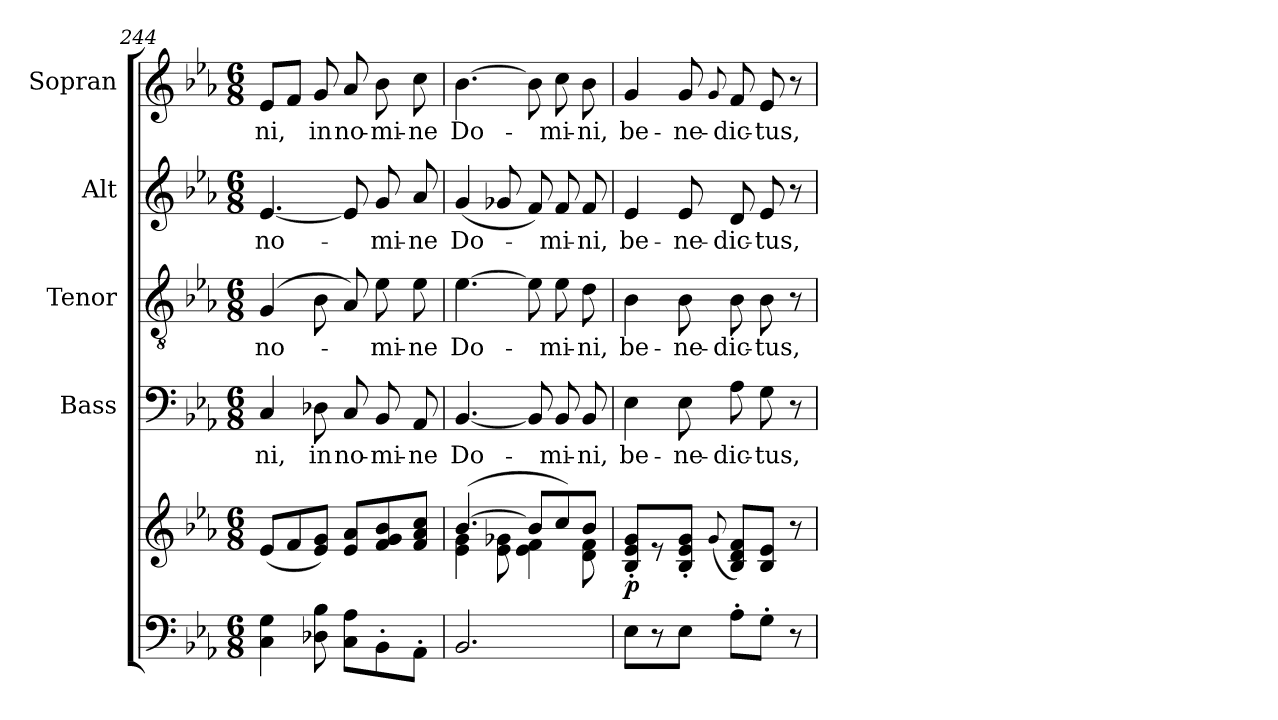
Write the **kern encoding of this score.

**kern	**kern	**dynam	**kern	**text	**kern	**text	**kern	**text	**kern	**text
*part5	*part5	*part5	*part4	*part4	*part3	*part3	*part2	*part2	*part1	*part1
*staff6	*staff5	*staff5/6	*staff4	*staff4	*staff3	*staff3	*staff2	*staff2	*staff1	*staff1
*	*	*	*I"Bass	*	*I"Tenor	*	*I"Alt	*	*I"Sopran	*
*	*	*	*I'B.	*	*I'T.	*	*I'A.	*	*I'S.	*
!!LO:PB:g=z
*clefF4	*clefG2	*	*clefF4	*	*clefGv2	*	*clefG2	*	*clefG2	*
*k[b-e-a-]	*k[b-e-a-]	*	*k[b-e-a-]	*	*k[b-e-a-]	*	*k[b-e-a-]	*	*k[b-e-a-]	*
*E-:	*E-:	*	*E-:	*	*E-:	*	*E-:	*	*E-:	*
*M6/8	*M6/8	*	*M6/8	*	*M6/8	*	*M6/8	*	*M6/8	*
=244	=244	=244	=244	=244	=244	=244	=244	=244	=244	=244
!	!	!	!	!LO:LY:b	!	!LO:LY:b	!	!LO:LY:b	!	!LO:LY:b
4C\ 4G\	(<8e-/L	.	4C/	-ni,	(4G/	no-	[4.e-/	no-	8e-/L	-ni,
.	8f/	.	.	.	.	.	.	.	8f/J	.
!	!	!	!	!LO:LY:b	!	!	!	!	!	!LO:LY:b
8D-X\ 8B-\	8e-/ 8g/J)	.	8D-X\	in	8B-\	.	.	.	8g/	in
!	!	!	!	!LO:LY:b	!	!	!	!	!	!LO:LY:b
8C\ 8A-\L	8e-/ 8a-/L	.	8C/	no-	8A-/)	.	8e-/]	.	8a-/	no-
!	!	!	!	!LO:LY:b	!	!LO:LY:b	!	!LO:LY:b	!	!LO:LY:b
8BB-'>\	8f/ 8g/ 8b-/	.	8BB-/	-mi-	8e-\	-mi-	8g/	-mi-	8b-\	-mi-
!	!	!	!	!LO:LY:b	!	!LO:LY:b	!	!LO:LY:b	!	!LO:LY:b
8AA-'>\J	8f/ 8a-/ 8cc/J	.	8AA-/	-ne	8e-\	-ne	8a-/	-ne	8cc\	-ne
=245	=245	=245	=245	=245	=245	=245	=245	=245	=245	=245
*	*^	*	*	*	*	*	*	*	*	*
!	!	!	!	!	!LO:LY:b	!	!LO:LY:b	!	!LO:LY:b	!	!LO:LY:b
2.BB-/	([>4.b-/	4e-\ 4g\	.	[4.BB-/	Do-	[4.e-\	Do-	(<4g/	Do-	[4.b-\	Do-
.	.	8e-\ 8g-X\	.	.	.	.	.	8g-X/	.	.	.
.	8b-/L]	4e-\ 4f\	.	8BB-/]	.	8e-\]	.	8f/)	.	8b-\]	.
!	!	!	!	!	!LO:LY:b	!	!LO:LY:b	!	!LO:LY:b	!	!LO:LY:b
.	8cc/)	.	.	8BB-/	-mi-	8e-\	-mi-	8f/	-mi-	8cc\	-mi-
!	!	!	!	!	!LO:LY:b	!	!LO:LY:b	!	!LO:LY:b	!	!LO:LY:b
.	8b-/J	8d\ 8f\	.	8BB-/	-ni,	8d\	-ni,	8f/	-ni,	8b-\	-ni,
=246	=246	=246	=246	=246	=246	=246	=246	=246	=246	=246	=246
!	!	!	!LO:DY:b	!	!LO:LY:b	!	!LO:LY:b	!	!LO:LY:b	!	!LO:LY:b
*	*v	*v	*	*	*	*	*	*	*	*	*
8E-\L	8B-/'< 8e-/'< 8g/'<L	p	4E-\	be-	4B-\	be-	4e-/	be-	4g/	be-
8r	8r	.	.	.	.	.	.	.	.	.
!	!	!	!	!LO:LY:b	!	!LO:LY:b	!	!LO:LY:b	!	!LO:LY:b
8E-\J	8B-/'< 8e-/'< 8g/'<J	.	8E-\	-ne-	8B-\	-ne-	8e-/	-ne-	8g/	-ne-
.	(<8qqg/	.	.	.	.	.	.	.	8qqg/	.
!	!	!	!	!LO:LY:b	!	!LO:LY:b	!	!LO:LY:b	!	!LO:LY:b
8A-'>\L	8B-/ 8d/ 8f/L)	.	8A-\	-dic-	8B-\	-dic-	8d/	-dic-	8f/	-dic-
!	!	!	!	!LO:LY:b	!	!LO:LY:b	!	!LO:LY:b	!	!LO:LY:b
8G'>\J	8B-/ 8e-/J	.	8G\	-tus,	8B-\	-tus,	8e-/	-tus,	8e-/	-tus,
8r	8r	.	8r	.	8r	.	8r	.	8r	.
=	=	=	=	=	=	=	=	=	=	=
*-	*-	*-	*-	*-	*-	*-	*-	*-	*-	*-
